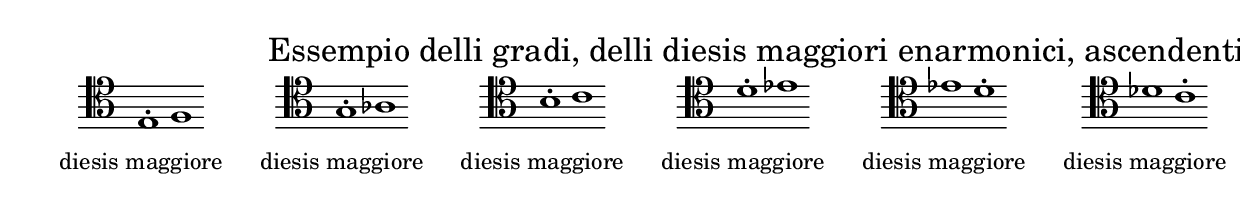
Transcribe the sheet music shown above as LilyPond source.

\version "2.22.2"

% Auto generated file

\header {
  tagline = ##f
}

dot = {
   \once \override Script.add-stem-support = ##f
   \once \override Script.toward-stem-shift = 0
   \once \override Script.skyline-horizontal-padding = 0
   \once \override Script.direction = 1
   \once \override Script.font-size = 1
}

\markup {
  \center-column {
    \line {
      \center-align
      \fontsize#3 { \concat { \normal-text "Essempio delli gradi, delli diesis maggiori enarmonici, ascendenti e discendenti"} }
    }
    \line {
      \center-column {

        \line {
          \score {
            <<
              \new Staff \with { instrumentName = ""} {
                \override Staff.TimeSignature.stencil = ##f
                \override Staff.NoteHead.style = #'baroque
                \accidentalStyle Score.forget
                \cadenzaOn
                \clef "tenor" \dot e1-. 
                f1 
                \cadenzaOff
              }
            >>
            \layout {
              \context {
                \Score
                \override SpacingSpanner.common-shortest-duration = #(ly:make-moment 1)
              }
            }
          }
        }
        \null
        \line {
          \left-align {  \normal-text "diesis maggiore" }
        }

      }
      \hspace #3 
      \center-column {

        \line {
          \score {
            <<
              \new Staff \with { instrumentName = ""} {
                \override Staff.TimeSignature.stencil = ##f
                \override Staff.NoteHead.style = #'baroque
                \accidentalStyle Score.forget
                \cadenzaOn
                \clef "tenor" \dot g1-. 
                as1 
                \cadenzaOff
              }
            >>
            \layout {
              \context {
                \Score
                \override SpacingSpanner.common-shortest-duration = #(ly:make-moment 1)
              }
            }
          }
        }
        \null
        \line {
          \left-align {  \normal-text "diesis maggiore" }
        }

      }
      \hspace #3 
      \center-column {

        \line {
          \score {
            <<
              \new Staff \with { instrumentName = ""} {
                \override Staff.TimeSignature.stencil = ##f
                \override Staff.NoteHead.style = #'baroque
                \accidentalStyle Score.forget
                \cadenzaOn
                \clef "tenor" \dot b1-. 
                c'1 
                \cadenzaOff
              }
            >>
            \layout {
              \context {
                \Score
                \override SpacingSpanner.common-shortest-duration = #(ly:make-moment 1)
              }
            }
          }
        }
        \null
        \line {
          \left-align {  \normal-text "diesis maggiore" }
        }

      }
      \hspace #3 
      \center-column {

        \line {
          \score {
            <<
              \new Staff \with { instrumentName = ""} {
                \override Staff.TimeSignature.stencil = ##f
                \override Staff.NoteHead.style = #'baroque
                \accidentalStyle Score.forget
                \cadenzaOn
                \clef "tenor" \dot d'1-. 
                es'1 
                \cadenzaOff
              }
            >>
            \layout {
              \context {
                \Score
                \override SpacingSpanner.common-shortest-duration = #(ly:make-moment 1)
              }
            }
          }
        }
        \null
        \line {
          \left-align {  \normal-text "diesis maggiore" }
        }

      }
      \hspace #3 
      \center-column {

        \line {
          \score {
            <<
              \new Staff \with { instrumentName = ""} {
                \override Staff.TimeSignature.stencil = ##f
                \override Staff.NoteHead.style = #'baroque
                \accidentalStyle Score.forget
                \cadenzaOn
                \clef "tenor" es'1 
                \dot d'1-. 
                \cadenzaOff
              }
            >>
            \layout {
              \context {
                \Score
                \override SpacingSpanner.common-shortest-duration = #(ly:make-moment 1)
              }
            }
          }
        }
        \null
        \line {
          \left-align {  \normal-text "diesis maggiore" }
        }

      }
      \hspace #3 
      \center-column {

        \line {
          \score {
            <<
              \new Staff \with { instrumentName = ""} {
                \override Staff.TimeSignature.stencil = ##f
                \override Staff.NoteHead.style = #'baroque
                \accidentalStyle Score.forget
                \cadenzaOn
                \clef "tenor" des'1 
                \dot c'1-. 
                \cadenzaOff
              }
            >>
            \layout {
              \context {
                \Score
                \override SpacingSpanner.common-shortest-duration = #(ly:make-moment 1)
              }
            }
          }
        }
        \null
        \line {
          \left-align {  \normal-text "diesis maggiore" }
        }

      }
      \hspace #3 
      \center-column {

        \line {
          \score {
            <<
              \new Staff \with { instrumentName = ""} {
                \override Staff.TimeSignature.stencil = ##f
                \override Staff.NoteHead.style = #'baroque
                \accidentalStyle Score.forget
                \cadenzaOn
                \clef "tenor" c'1 
                \dot b1-. 
                \cadenzaOff
              }
            >>
            \layout {
              \context {
                \Score
                \override SpacingSpanner.common-shortest-duration = #(ly:make-moment 1)
              }
            }
          }
        }
        \null
        \line {
          \left-align {  \normal-text "diesis maggiore" }
        }

      }
      \hspace #3 
      \center-column {

        \line {
          \score {
            <<
              \new Staff \with { instrumentName = ""} {
                \override Staff.TimeSignature.stencil = ##f
                \override Staff.NoteHead.style = #'baroque
                \accidentalStyle Score.forget
                \cadenzaOn
                \clef "tenor" \dot a1-. 
                \dot as1-. 
                \cadenzaOff
              }
            >>
            \layout {
              \context {
                \Score
                \override SpacingSpanner.common-shortest-duration = #(ly:make-moment 1)
              }
            }
          }
        }
        \null
        \line {
          \left-align {  \normal-text "diesis maggiore" }
        }

      }
      \hspace #3 

    }
  }
}